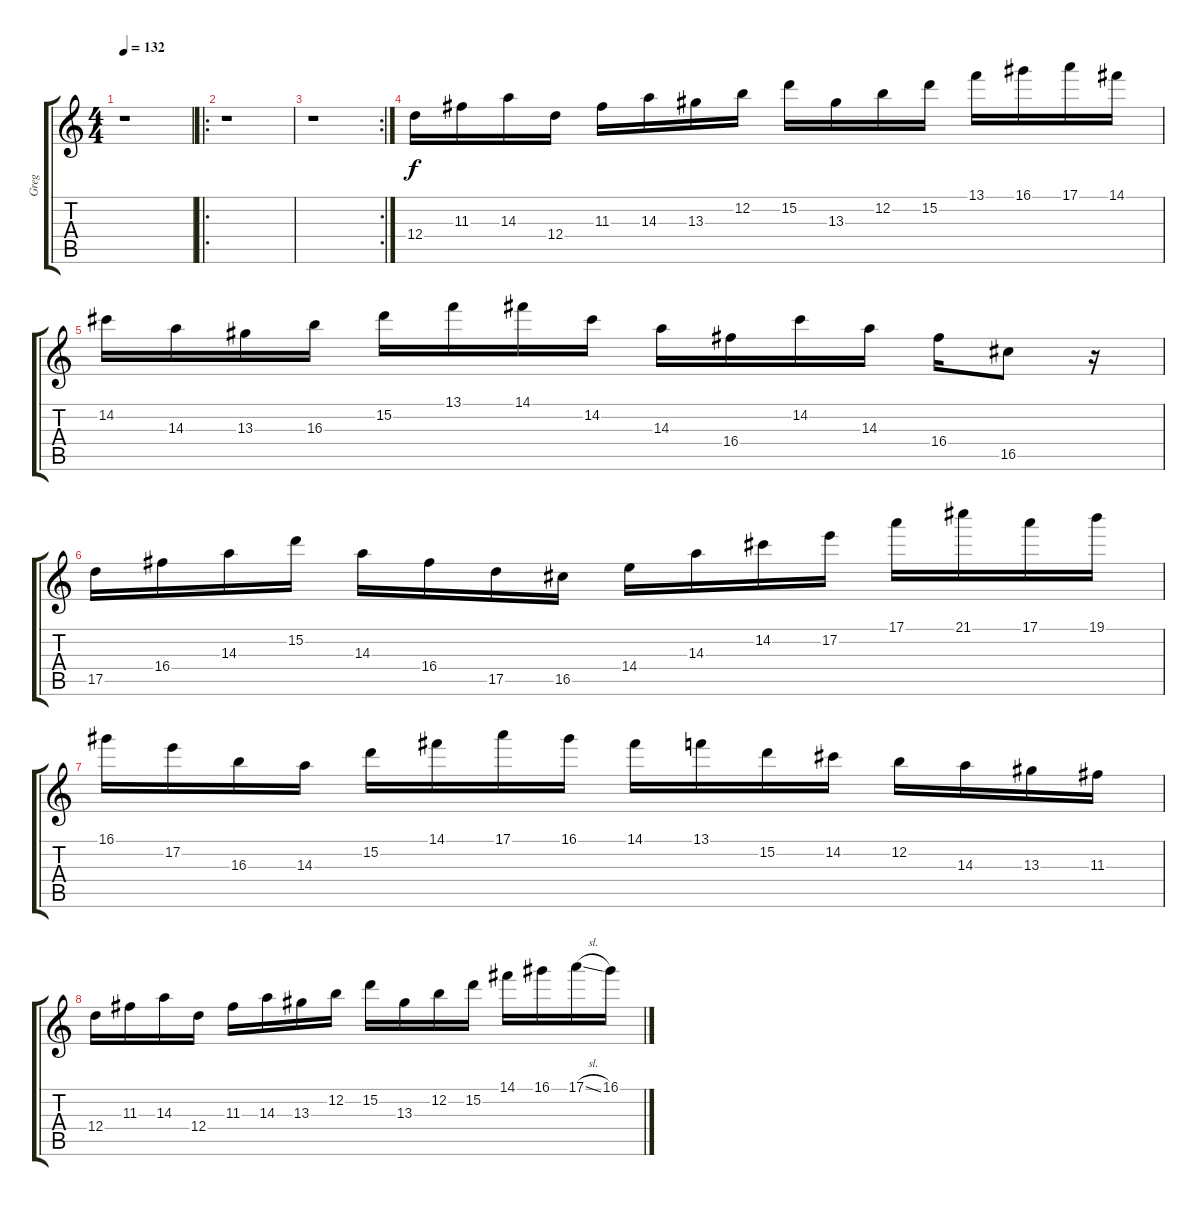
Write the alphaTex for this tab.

\track ("Greg" "Greg") {instrument overdrivenguitar}
\staff {score tabs}
\tuning (E4 B3 G3 D3 A2 E2) {hide}
\ts (4 4)
\tempo 132
\clef g2
\ks c
r.1{dy f} |
\ro
r.1 |
\rc 2
r.1 |
12.4.16 11.3.16 14.3.16 12.4.16 11.3.16 14.3.16 13.3.16 12.2.16 15.2.16 13.3.16 12.2.16 15.2.16 13.1.16 16.1.16 17.1.16 14.1.16 |
14.2.16 14.3.16 13.3.16 16.3.16 15.2.16 13.1.16 14.1.16 14.2.16 14.3.16 16.4.16 14.2.16 14.3.16 16.4.16 16.5.8 r.16 |
17.5.16 16.4.16 14.3.16 15.2.16 14.3.16 16.4.16 17.5.16 16.5.16 14.4.16 14.3.16 14.2.16 17.2.16 17.1.16 21.1.16 17.1.16 19.1.16 |
16.1.16 17.2.16 16.3.16 14.3.16 15.2.16 14.1.16 17.1.16 16.1.16 14.1.16 13.1.16 15.2.16 14.2.16 12.2.16 14.3.16 13.3.16 11.3.16 |
12.4.16 11.3.16 14.3.16 12.4.16 11.3.16 14.3.16 13.3.16 12.2.16 15.2.16 13.3.16 12.2.16 15.2.16 14.1.16 16.1.16 17.1{sl}.16 16.1.16
